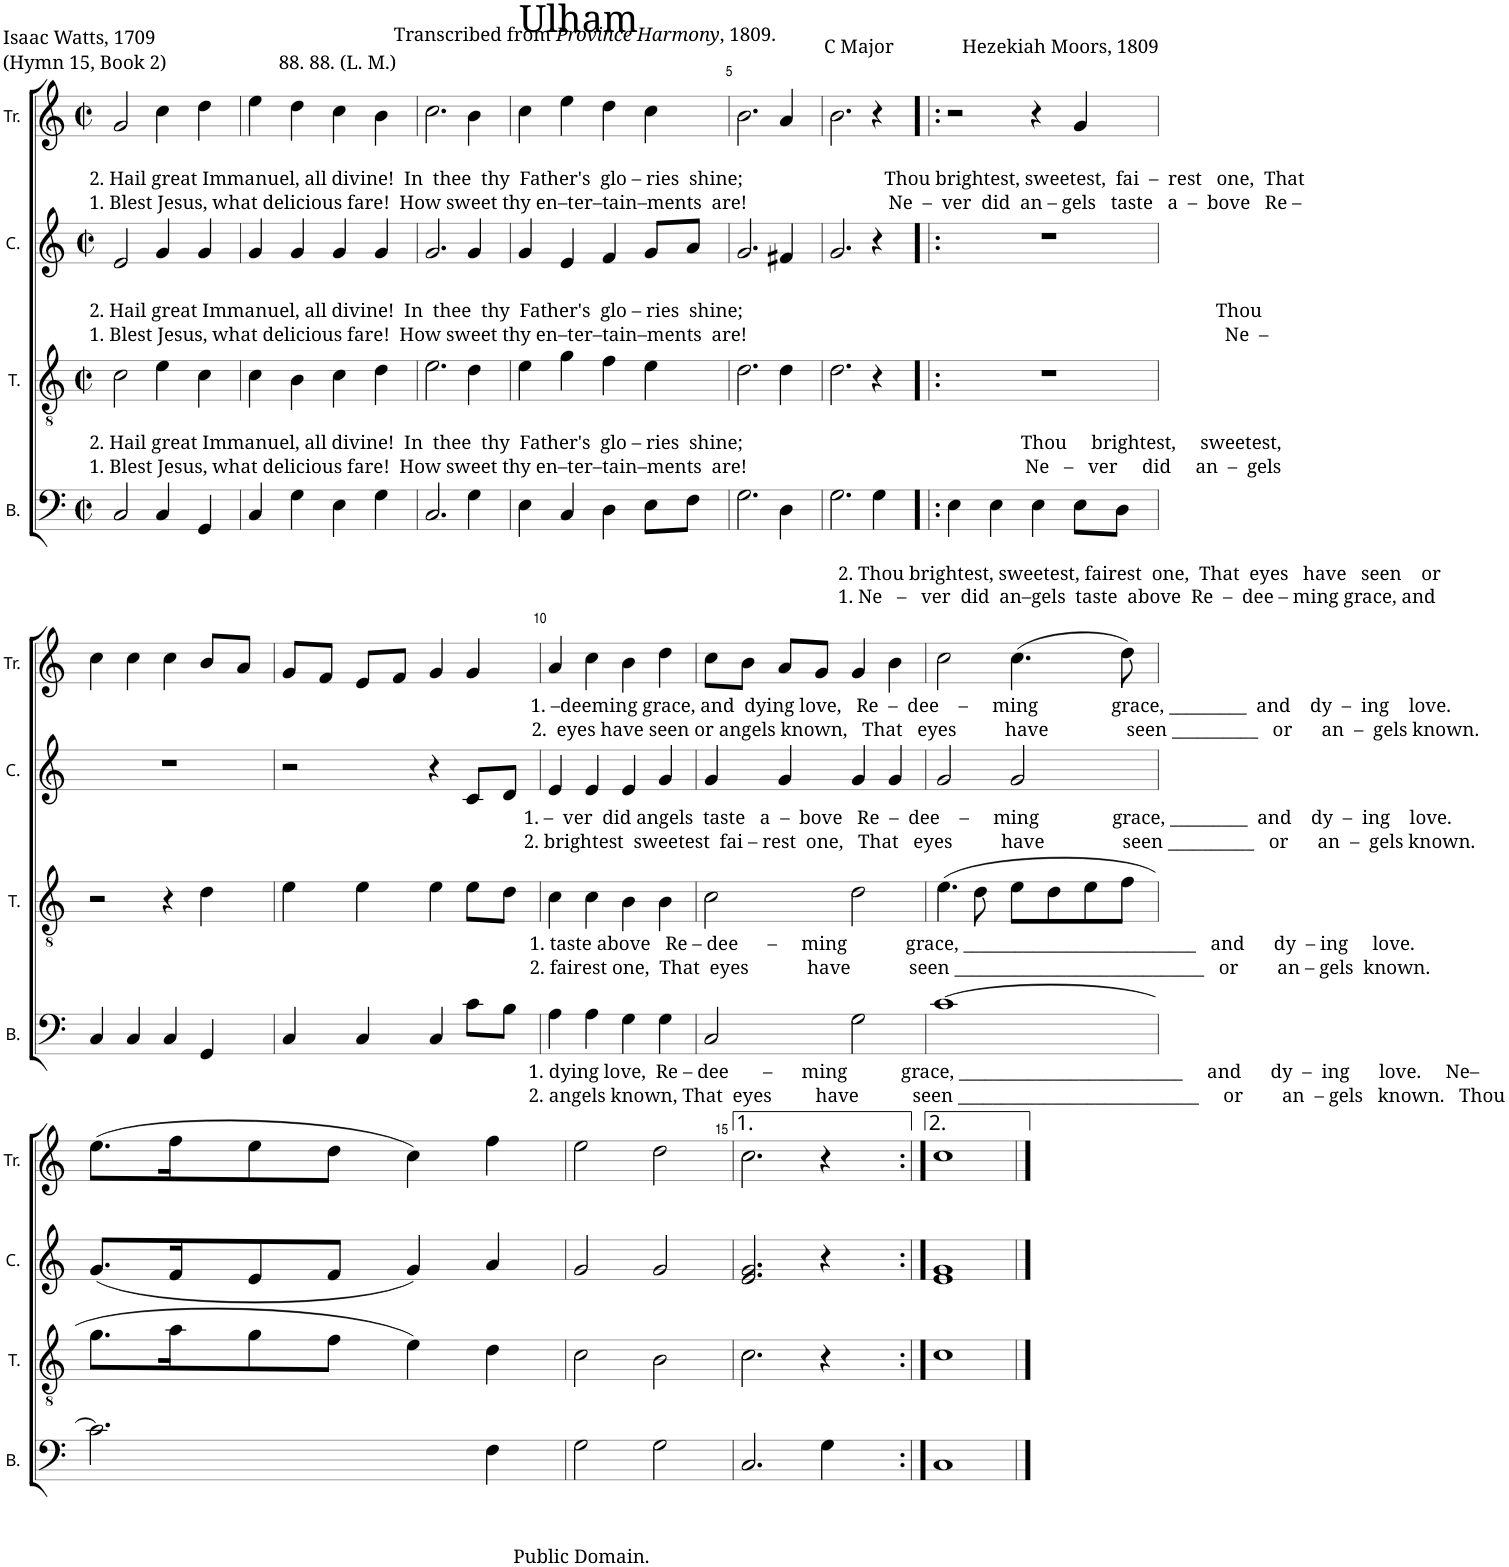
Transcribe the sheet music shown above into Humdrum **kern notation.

**kern	**kern	**kern	**kern
*part4	*part3	*part2	*part1
*staff4	*staff3	*staff2	*staff1
*I"B.	*I"T.	*I"C.	*I"Tr.
*I'B.	*I'T.	*I'C.	*I'Tr.
*clefF4	*clefGv2	*clefG2	*clefG2
*k[]	*k[]	*k[]	*k[]
*M2/2	*M2/2	*M2/2	*M2/2
*met(c|)	*met(c|)	*met(c|)	*met(c|)
=1	=1	=1	=1
!	!	!	!LO:TX:b:t=2. Hail great Immanuel, all divine!  In  thee  thy  Father's  glo – ries  shine;                             Thou brightest, sweetest,  fai  –  rest   one,  That
!	!	!	!LO:TX:b:t=1. Blest Jesus, what delicious fare!  How sweet thy en–ter–tain–ments  are!                             Ne  –  ver  did  an – gels   taste   a  –  bove   Re –
!	!	!LO:TX:b:t=2. Hail great Immanuel, all divine!  In  thee  thy  Father's  glo – ries  shine;                                                                                                 Thou	!
!	!	!LO:TX:b:t=1. Blest Jesus, what delicious fare!  How sweet thy en–ter–tain–ments  are!                                                                                                  Ne  –	!
!	!LO:TX:b:t=2. Hail great Immanuel, all divine!  In  thee  thy  Father's  glo – ries  shine;                                                         Thou     brightest,     sweetest,	!	!
!	!LO:TX:b:t=1. Blest Jesus, what delicious fare!  How sweet thy en–ter–tain–ments  are!                                                         Ne   –   ver     did     an  –  gels	!	!
2C/	2c\	2e/	2g/
4C/	4e\	4g/	4cc\
4GG/	4c\	4g/	4dd\
=2	=2	=2	=2
4C/	4c\	4g/	4ee\
4G\	4B\	4g/	4dd\
4E\	4c\	4g/	4cc\
4G\	4d\	4g/	4b\
=3	=3	=3	=3
2.C/	2.e\	2.g/	2.cc\
4G\	4d\	4g/	4b\
=4	=4	=4	=4
4E\	4e\	4g/	4cc\
4C/	4g\	4e/	4ee\
4D\	4f\	4f/	4dd\
8E\L	4e\	8g/L	4cc\
8F\J	.	8a/J	.
=5	=5	=5	=5
2.G\	2.d\	2.g/	2.b\
4D\	4d\	4f#X/	4a/
=6	=6	=6	=6
2.G\	2.d\	2.g/	2.b\
!LO:TX:b:t=2. Thou brightest, sweetest, fairest  one,  That  eyes   have   seen    or	!	!	!
!LO:TX:b:t=1. Ne   –   ver  did  an–gels  taste  above  Re  –  dee – ming grace, and	!	!	!
4G\	4r	4r	4r
=7!|:	=7!|:	=7!|:	=7!|:
4E\	1r	1r	2r
4E\	.	.	.
4E\	.	.	4r
8E\L	.	.	4g/
8D\J	.	.	.
!!LO:LB:g=z
=8	=8	=8	=8
4C/	2r	1r	4cc\
4C/	.	.	4cc\
4C/	4r	.	4cc\
4GG/	4d\	.	8b/L
.	.	.	8a/J
=9	=9	=9	=9
4C/	4e\	2r	8g/L
.	.	.	8f/J
4C/	4e\	.	8e/L
.	.	.	8f/J
4C/	4e\	4r	4g/
8c\L	8e\L	8c/L	4g/
8B\J	8d\J	8d/J	.
=10	=10	=10	=10
!	!	!	!LO:TX:b:t=1. –deeming grace, and  dying love,   Re  –  dee    –     ming               grace, _________  and    dy  –  ing    love.
!	!	!	!LO:TX:b:t=2.  eyes have seen or angels known,   That   eyes          have                seen __________   or      an  –  gels known.
!	!	!LO:TX:b:t=1. –  ver  did angels  taste   a  –  bove   Re  –  dee    –     ming               grace, _________  and    dy  –  ing    love.	!
!	!	!LO:TX:b:t=2. brightest  sweetest  fai – rest  one,   That   eyes          have                seen __________   or      an  –  gels known.	!
!	!LO:TX:b:t=1. taste above   Re – dee      –     ming            grace, ___________________________   and      dy  – ing     love.	!	!
!	!LO:TX:b:t=2. fairest one,  That  eyes            have            seen _____________________________   or        an – gels  known.	!	!
!LO:TX:b:t=1. dying love,  Re – dee       –      ming           grace, __________________________     and      dy  –  ing      love.     Ne–	!	!	!
!LO:TX:b:t=2. angels known, That  eyes         have           seen ____________________________     or        an  – gels   known.   Thou	!	!	!
4A\	4c\	4e/	4a/
4A\	4c\	4e/	4cc\
4G\	4B\	4e/	4b\
4G\	4B\	4g/	4dd\
=11	=11	=11	=11
2C/	2c\	4g/	8cc\L
.	.	.	8b\J
.	.	4g/	8a/L
.	.	.	8g/J
2G\	2d\	4g/	4g/
.	.	4g/	4b\
=12	=12	=12	=12
[1c	(4.e\	2g/	2cc\
.	8d\	.	.
.	8e\L	2g/	(4.cc\
.	8d\	.	.
.	8e\	.	.
.	8f\J	.	8dd\)
!!LO:LB:g=z
=13	=13	=13	=13
2.c\]	8.g\L	(8.g/L	(8.ee\L
.	16a\K	16f/K	16ff\K
.	8g\	8e/	8ee\
.	8f\J	8f/J	8dd\J
.	4e\)	4g/)	4cc\)
4F\	4d\	4a/	4ff\
=14	=14	=14	=14
2G\	2c\	2g/	2ee\
2G\	2B\	2g/	2dd\
=15	=15	=15	=15
2.C/	2.c\	2.e/ 2.g/	2.cc\
4G\	4r	4r	4r
=16:|!	=16:|!	=16:|!	=16:|!
1C	1c	1e 1g	1cc
==	==	==	==
*-	*-	*-	*-
